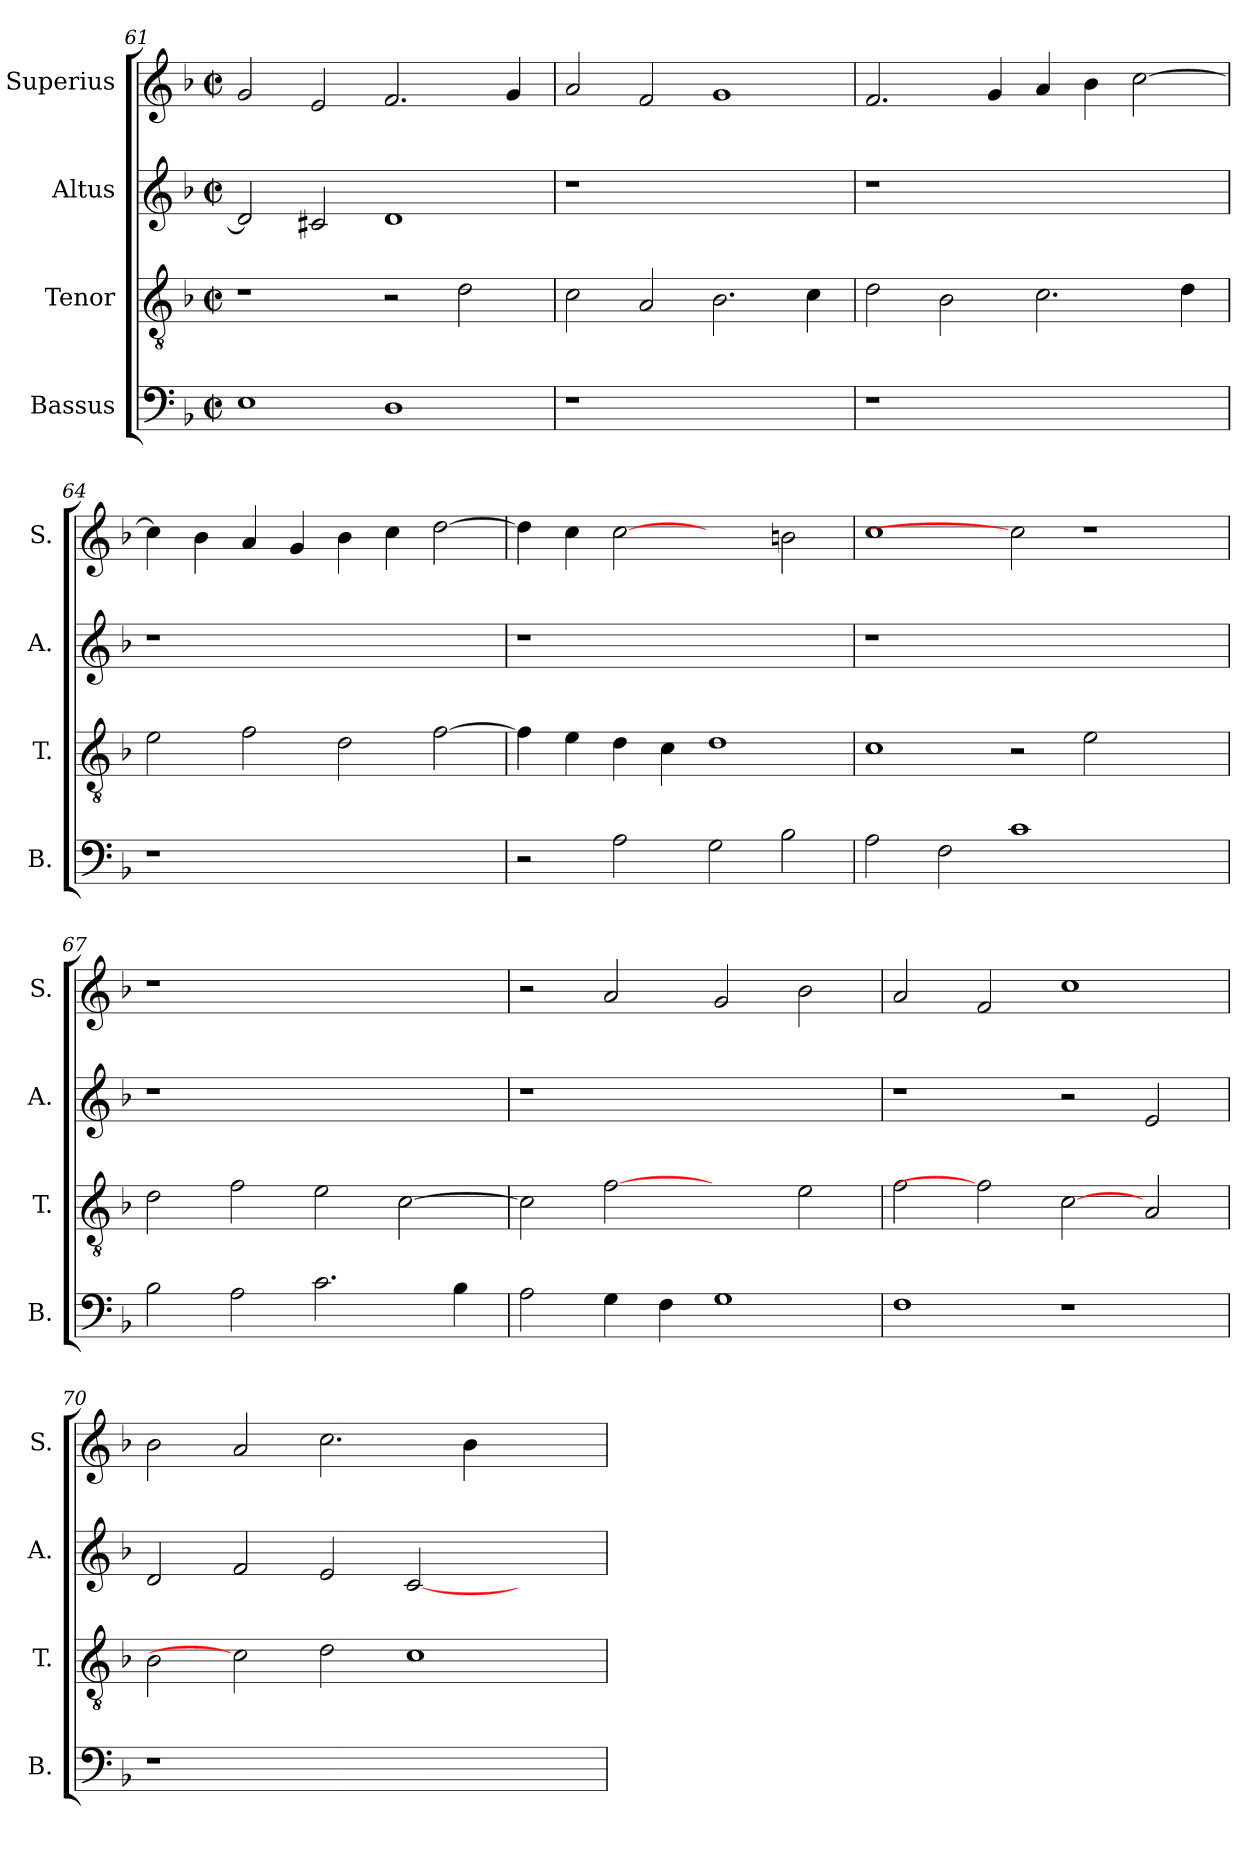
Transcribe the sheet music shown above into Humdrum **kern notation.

**kern	**kern	**kern	**kern
*part4	*part3	*part2	*part1
*staff4	*staff3	*staff2	*staff1
*I"Bassus	*I"Tenor	*I"Altus	*I"Superius
*I'B.	*I'T.	*I'A.	*I'S.
!!LO:LB:g=z
*clefF4	*clefGv2	*clefG2	*clefG2
*	*ITrd7c12	*	*
*k[b-]	*k[b-]	*k[b-]	*k[b-]
*F:	*F:	*F:	*F:
*M2/2	*M2/2	*M2/2	*M2/2
*met(c|)	*met(c|)	*met(c|)	*met(c|)
=61	=61	=61	=61
1Ei	1r	2di/]	2gi/
.	.	2c#Xi/	2ei/
1Di	2r	1di	2.fi/
.	2Di\	.	.
.	.	.	4gi/
=62	=62	=62	=62
!LO:N:vis=1	!	!LO:N:vis=1	!
1r	2Ci\	1r	2ai/
.	2AAi/	.	2fi/
1ryy	2.BB-i\	1ryy	1gi
.	4Ci\	.	.
=63	=63	=63	=63
!LO:N:vis=1	!	!LO:N:vis=1	!
1r	2Di\	1r	2.fi/
.	2BB-i\	.	.
.	.	.	4gi/
1ryy	2.Ci\	1ryy	4ai/
.	.	.	4b-i\
.	.	.	[>2cci\
.	4Di\	.	.
=64	=64	=64	=64
!LO:N:vis=1	!	!LO:N:vis=1	!
1r	2Ei\	1r	4cci\]
.	.	.	4b-i\
.	2Fi\	.	4ai/
.	.	.	4gi/
1ryy	2Di\	1ryy	4b-i\
.	.	.	4cci\
.	[>2Fi\	.	[>2ddi\
=65	=65	=65	=65
!	!	!LO:N:vis=1	!
2r	4Fi\]	1r	4ddi\]
.	4Ei\	.	4cci\
2Ai\	4Di\	.	[2cci
.	4Ci\	.	.
2Gi\	1Di	1ryy	2ryy
2B-i\	.	.	2bni\
!!LO:PB:g=z
=66	=66	=66	=66
!	!	!LO:N:vis=1	!
2Ai\	1Ci	1r	1cci
2Fi\	.	.	.
1ci	2r	1.ryy	2cci]
.	2Ei\	.	1r
2ryy	2ryy	.	.
=67	=67	=67	=67
!	!	!LO:N:vis=1	!LO:N:vis=1
2B-i\	2Di\	1r	1r
2Ai\	2Fi\	.	.
2.ci\	2Ei\	1ryy	1ryy
.	[>2Ci\	.	.
4B-i\	.	.	.
=68	=68	=68	=68
!	!	!LO:N:vis=1	!
2Ai\	2Ci\]	1r	2r
4Gi\	[2Fi	.	2ai/
4Fi\	.	.	.
1Gi	2ryy	1ryy	2gi/
.	2Ei\	.	2b-i\
=69	=69	=69	=69
1Fi	2Fi\	1r	2ai/
.	2Fi]	.	2fi/
1r	[2Ci	2r	1cci
.	2AAi/	2ei/	.
=70	=70	=70	=70
!LO:N:vis=1	!	!	!
1r	2BB-i\	2di/	2b-i\
.	2Ci]	2fi/	2ai/
1.ryy	2Di\	2ei/	2.cci\
.	1Ci	[<2ci/	.
.	.	.	4b-i\
.	.	2ryy	2ryy
=	=	=	=
*-	*-	*-	*-
